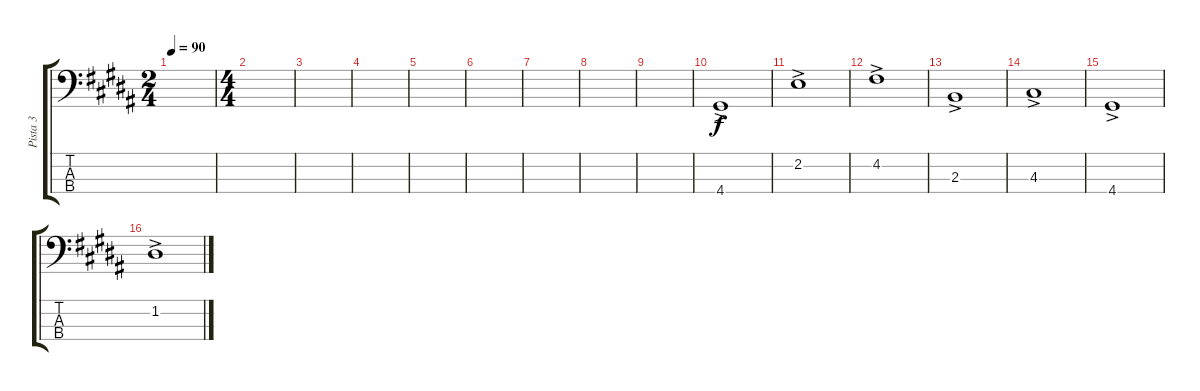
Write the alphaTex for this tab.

\track ("Pista 3" "Pista 3") {instrument electricbassfinger}
\staff {score tabs}
\tuning (G2 D2 A1 E1) {hide}
\ts (2 4)
\tempo 90
\clef f4
\ks b
|
\ts (4 4)
|
|
|
|
|
|
|
|
4.4{ac}.1 |
2.2{ac}.1 |
4.2{ac}.1 |
2.3{ac}.1 |
4.3{ac}.1 |
4.4{ac}.1 |
1.2{ac}.1
